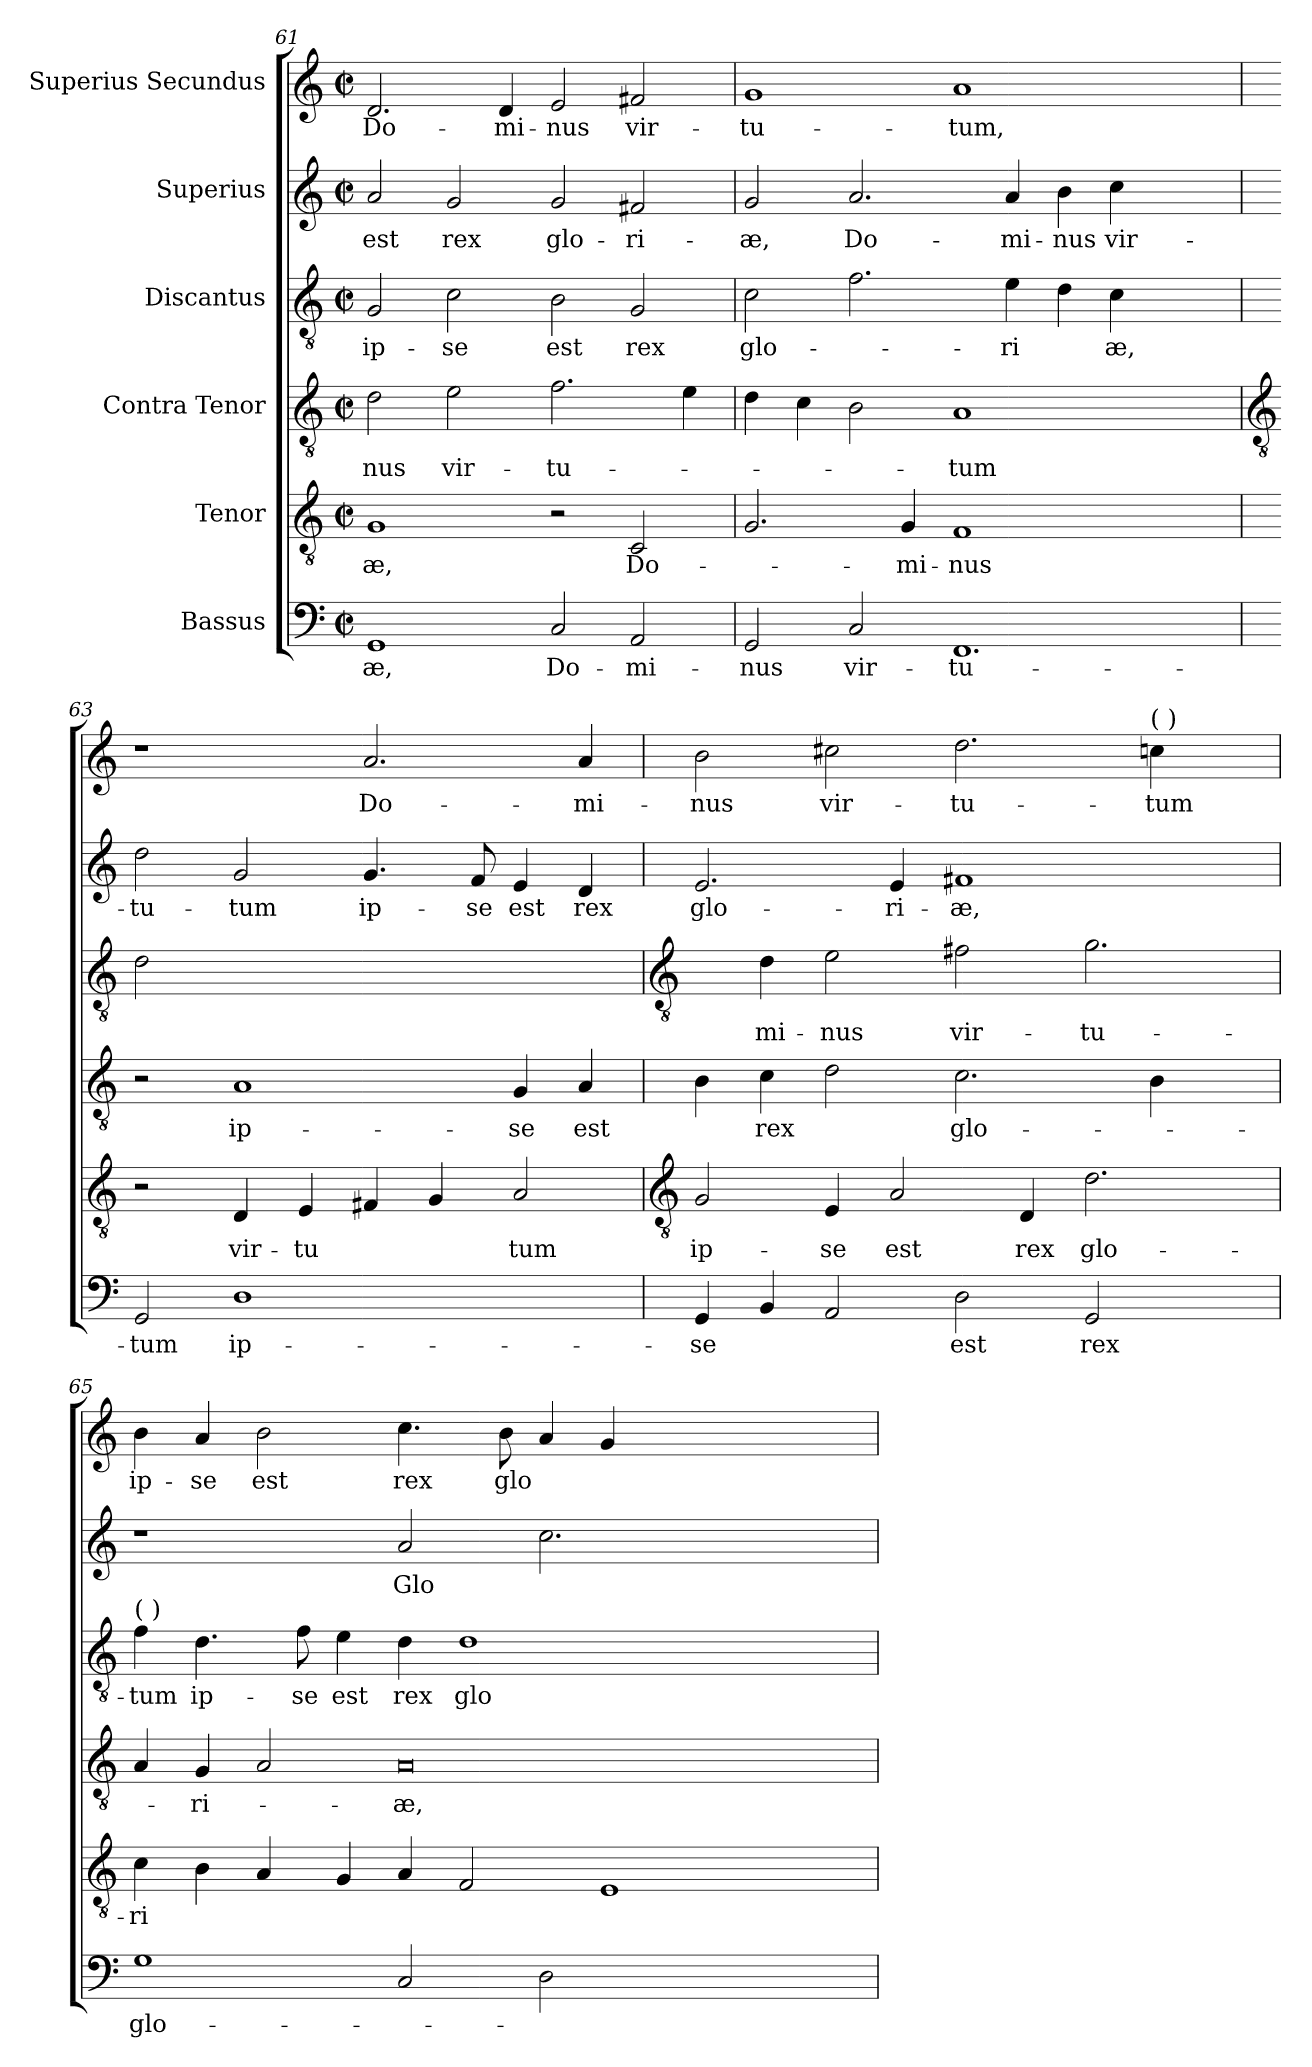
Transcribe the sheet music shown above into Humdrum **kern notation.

**kern	**text	**kern	**text	**kern	**text	**kern	**text	**kern	**text	**kern	**text
*part6	*part6	*part5	*part5	*part4	*part4	*part3	*part3	*part2	*part2	*part1	*part1
*staff6	*staff6	*staff5	*staff5	*staff4	*staff4	*staff3	*staff3	*staff2	*staff2	*staff1	*staff1
*I"Bassus	*	*I"Tenor	*	*I"Contra Tenor	*	*I"Discantus	*	*I"Superius	*	*I"Superius Secundus	*
*clefF4	*	*clefGv2	*	*clefGv2	*	*clefGv2	*	*clefG2	*	*clefG2	*
*k[]	*	*k[]	*	*k[]	*	*k[]	*	*k[]	*	*k[]	*
*C:	*	*C:	*	*C:	*	*C:	*	*C:	*	*C:	*
*M4/2	*	*M4/2	*	*M4/2	*	*M4/2	*	*M4/2	*	*M4/2	*
*met(c|)	*	*met(c|)	*	*met(c|)	*	*met(c|)	*	*met(c|)	*	*met(c|)	*
=61	=61	=61	=61	=61	=61	=61	=61	=61	=61	=61	=61
!	!LO:LY:b	!	!LO:LY:b	!	!LO:LY:b	!	!LO:LY:b	!	!LO:LY:b	!	!LO:LY:b
1GG	-æ,	1G	æ,	2d	-nus	2G	ip-	2a	est	2.d	Do-
!	!	!	!	!	!LO:LY:b	!	!LO:LY:b	!	!LO:LY:b	!	!
.	.	.	.	2e	vir-	2c	-se	2g	rex	.	.
!	!	!	!	!	!	!	!	!	!	!	!LO:LY:b
.	.	.	.	.	.	.	.	.	.	4d	-mi-
!	!LO:LY:b	!	!	!	!LO:LY:b	!	!LO:LY:b	!	!LO:LY:b	!	!LO:LY:b
2C	Do-	2r	.	2.f	-tu-	2B	est	2g	glo-	2e	-nus
!	!LO:LY:b	!	!LO:LY:b	!	!	!	!LO:LY:b	!	!LO:LY:b	!	!LO:LY:b
2AA	-mi-	2C	Do-	.	.	2G	rex	2f#X	-ri-	2f#X	vir-
.	.	.	.	4e	.	.	.	.	.	.	.
!!LO:LB:g=z
=62	=62	=62	=62	=62	=62	=62	=62	=62	=62	=62	=62
!	!LO:LY:b	!	!	!	!	!	!LO:LY:b	!	!LO:LY:b	!	!LO:LY:b
2GG	-nus	2.G	.	4d	.	2c	glo-	2g	-æ,	1g	-tu-
.	.	.	.	4c	.	.	.	.	.	.	.
!	!LO:LY:b	!	!	!	!	!	!	!	!LO:LY:b	!	!
2C	vir-	.	.	2B	.	2.f	.	2.a	Do-	.	.
!	!	!	!LO:LY:b	!	!	!	!	!	!	!	!
.	.	4G	-mi-	.	.	.	.	.	.	.	.
!	!LO:LY:b	!	!LO:LY:b	!	!LO:LY:b	!	!	!	!	!	!LO:LY:b
1.FF	-tu-	1F	-nus	1A	-tum	.	.	.	.	1a	-tum,
!	!	!	!	!	!	!	!LO:LY:b	!	!LO:LY:b	!	!
.	.	.	.	.	.	4e	-ri	4a	-mi-	.	.
!	!	!	!	!	!	!	!	!	!LO:LY:b	!	!
.	.	.	.	.	.	4d	.	4b	-nus	.	.
!	!	!	!	!	!	!	!LO:LY:b	!	!LO:LY:b	!	!
.	.	.	.	.	.	4c	æ,	4cc	vir-	.	.
.	.	2ryy	.	2ryy	.	2ryy	.	2ryy	.	2ryy	.
!!LO:LB:g=z
=63	=63	=63	=63	=63	=63	=63	=63	=63	=63	=63	=63
*	*	*	*	*clefGv2	*	*	*	*	*	*	*
!	!LO:LY:b	!	!	!	!	!	!	!	!LO:LY:b	!	!
2GG	-tum	2r	.	2r	.	2d	.	2dd	-tu-	1r	.
!	!LO:LY:b	!	!LO:LY:b	!	!LO:LY:b	!	!LO:LY:b	!	!LO:LY:b	!	!
1D	ip-	4D	vir-	1A	ip-	[2dyy	Do-	2g	-tum	.	.
!	!	!	!LO:LY:b	!	!	!	!	!	!	!	!
.	.	4E	-tu	.	.	.	.	.	.	.	.
!	!	!	!	!	!	!	!	!	!LO:LY:b	!	!LO:LY:b
.	.	4F#X	.	.	.	1ryy	.	4.g	ip-	2.a	Do-
.	.	4G	.	.	.	.	.	.	.	.	.
!	!	!	!	!	!	!	!	!	!LO:LY:b	!	!
.	.	.	.	.	.	.	.	8f	-se	.	.
!	!	!	!LO:LY:b	!	!LO:LY:b	!	!	!	!LO:LY:b	!	!
2ryy	.	2A	tum	4G	-se	.	.	4e	est	.	.
!	!	!	!	!	!LO:LY:b	!	!	!	!LO:LY:b	!	!LO:LY:b
.	.	.	.	4A	est	.	.	4d	rex	4a	-mi-
!!LO:LB:g=z
=64	=64	=64	=64	=64	=64	=64	=64	=64	=64	=64	=64
*	*	*clefGv2	*	*	*	*clefGv2	*	*	*	*	*
!	!LO:LY:b	!	!LO:LY:b	!	!	!	!	!	!LO:LY:b	!	!LO:LY:b
4GG	-se	2G	ip-	4B	.	4dyy]	.	2.e	glo-	2b	-nus
!	!	!	!	!	!LO:LY:b	!	!LO:LY:b	!	!	!	!
4BB	.	.	.	4c	rex	4d	-mi-	.	.	.	.
!	!	!	!LO:LY:b	!	!	!	!LO:LY:b	!	!	!	!LO:LY:b
2AA	.	4E	-se	2d	.	2e	-nus	.	.	2cc#X	vir-
!	!	!	!LO:LY:b	!	!	!	!	!	!LO:LY:b	!	!
.	.	2A	est	.	.	.	.	4e	-ri-	.	.
!	!LO:LY:b	!	!	!	!LO:LY:b	!	!LO:LY:b	!	!LO:LY:b	!	!LO:LY:b
2D	est	.	.	2.c	glo-	2f#X	vir-	1f#X	-æ,	2.dd	-tu-
!	!	!	!LO:LY:b	!	!	!	!	!	!	!	!
.	.	4D	rex	.	.	.	.	.	.	.	.
!	!LO:LY:b	!	!LO:LY:b	!	!	!	!LO:LY:b	!	!	!	!
2GG	rex	2.d	glo-	.	.	2.g	-tu-	.	.	.	.
!	!	!	!	!	!	!	!	!	!	!LO:TX:a:t=(  )	!
!	!	!	!	!	!	!	!	!	!	!	!LO:LY:b
.	.	.	.	4B	.	.	.	.	.	4cc	-tum
4ryy	.	.	.	4ryy	.	.	.	4ryy	.	4ryy	.
=65A	=65A	=65A	=65A	=65A	=65A	=65A	=65A	=65A	=65A	=65A	=65A
!	!	!	!	!	!	!LO:TX:a:t=(  )	!	!	!	!	!
!	!LO:LY:b	!	!LO:LY:b	!	!	!	!LO:LY:b	!	!	!	!LO:LY:b
1G	glo-	4c	-ri	4A	.	4f	-tum	1r	.	4b	ip-
!	!	!	!	!	!LO:LY:b	!	!LO:LY:b	!	!	!	!LO:LY:b
.	.	4B	.	4G	-ri-	4.d	ip-	.	.	4a	-se
!	!	!	!	!	!	!	!	!	!	!	!LO:LY:b
.	.	4A	.	2A	.	.	.	.	.	2b	est
!	!	!	!	!	!	!	!LO:LY:b	!	!	!	!
.	.	.	.	.	.	8f	-se	.	.	.	.
!	!	!	!	!	!	!	!LO:LY:b	!	!	!	!
.	.	4G	.	.	.	4e	est	.	.	.	.
!	!	!	!	!	!LO:LY:b	!	!LO:LY:b	!	!LO:LY:b	!	!LO:LY:b
2C	.	4A	.	0A	-æ,	4d	rex	2a	Glo	4.cc	rex
!	!	!	!	!	!	!	!LO:LY:b	!	!	!	!
.	.	2F	.	.	.	1d	glo-	.	.	.	.
!	!	!	!	!	!	!	!	!	!	!	!LO:LY:b
.	.	.	.	.	.	.	.	.	.	8b	glo
2D	.	.	.	.	.	.	.	2.cc	.	4a	.
.	.	1E	.	.	.	.	.	.	.	4g	.
1ryy	.	.	.	.	.	.	.	.	.	1ryy	.
.	.	.	.	.	.	2.ryy	.	2.ryy	.	.	.
.	.	4ryy	.	.	.	.	.	.	.	.	.
=	=	=	=	=	=	=	=	=	=	=	=
*-	*-	*-	*-	*-	*-	*-	*-	*-	*-	*-	*-
